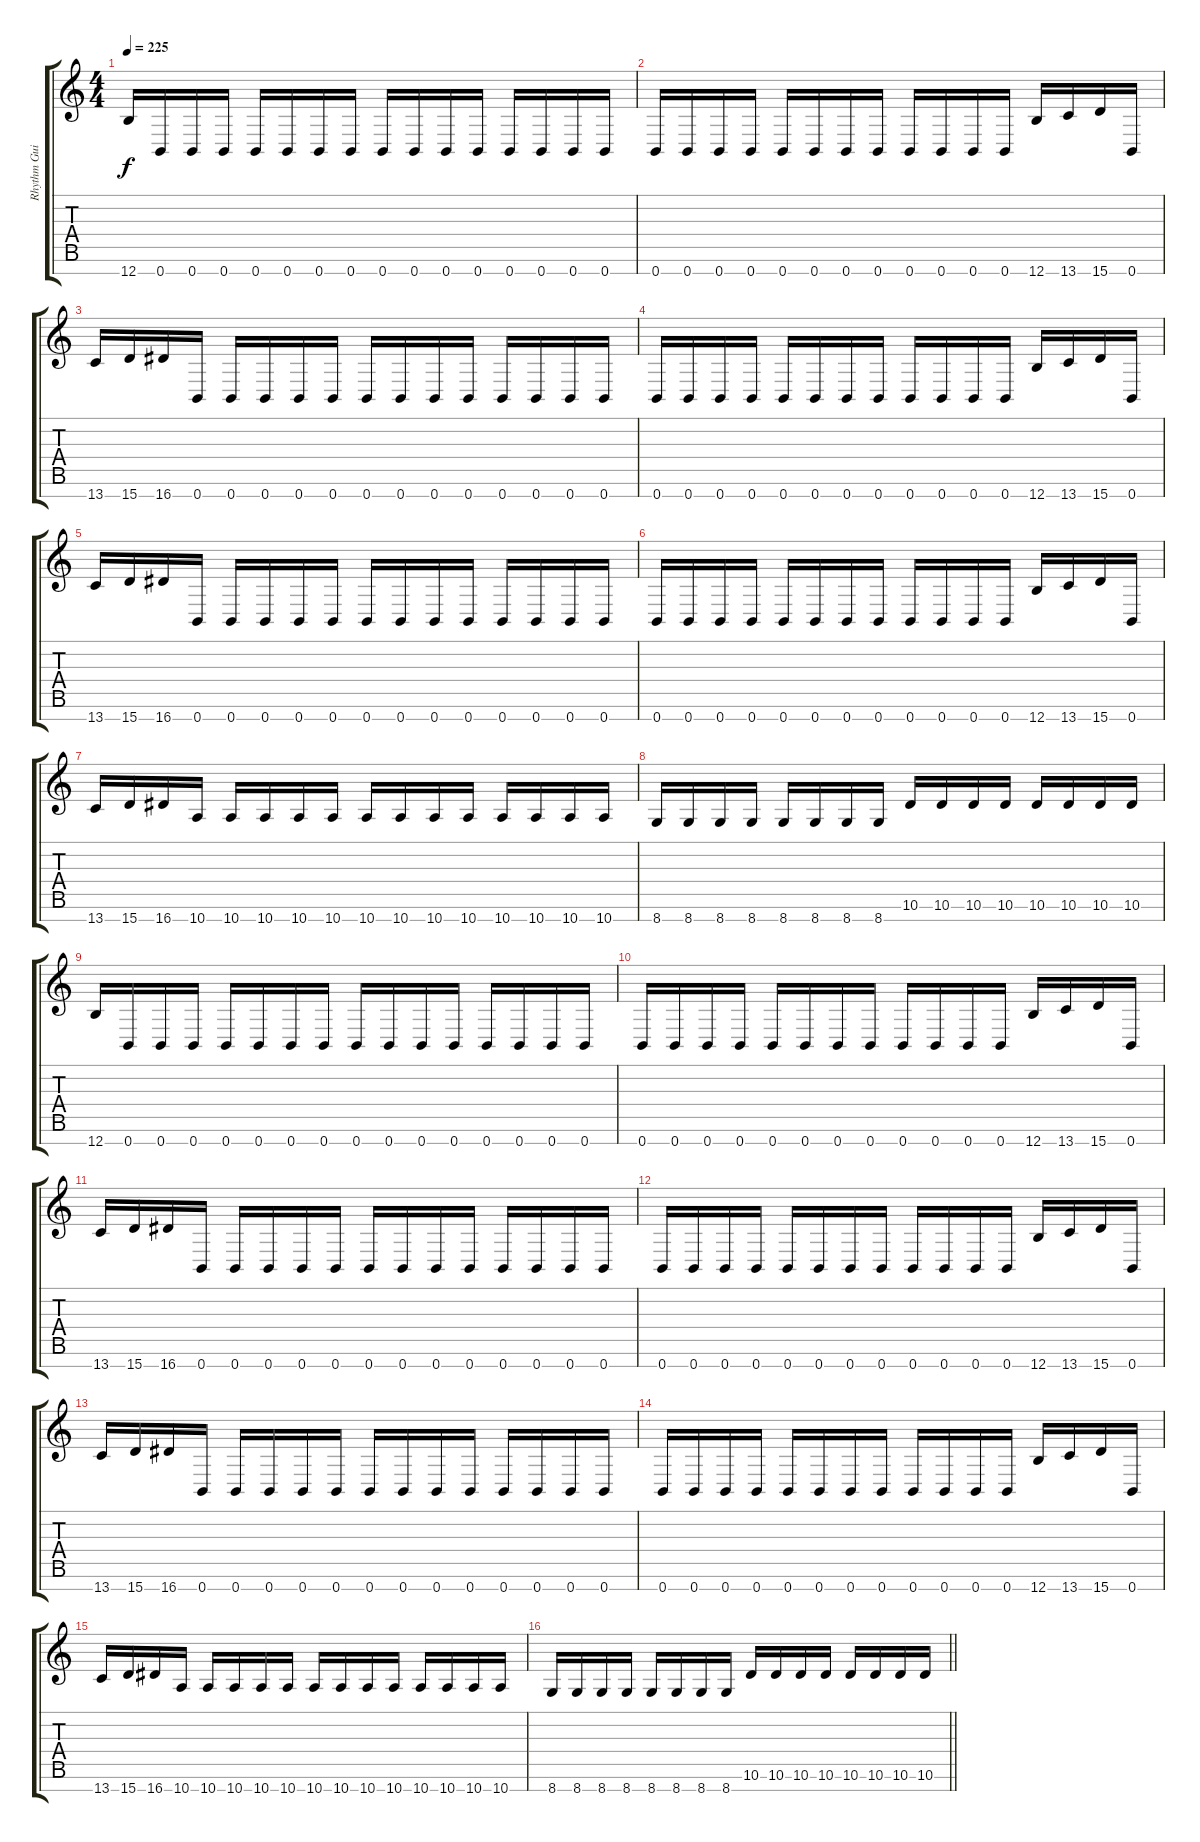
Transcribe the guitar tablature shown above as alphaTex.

\track ("Rhythm Guitar 2" "Rhythm Gui") {instrument overdrivenguitar}
\staff {score tabs}
\tuning (E4 B3 G3 D3 A2 E2 B1) {hide}
\ts (4 4)
\tempo 225
\clef g2
\ks c
12.7.16{dy f} 0.7.16 0.7.16 0.7.16 0.7.16 0.7.16 0.7.16 0.7.16 0.7.16 0.7.16 0.7.16 0.7.16 0.7.16 0.7.16 0.7.16 0.7.16 |
0.7.16 0.7.16 0.7.16 0.7.16 0.7.16 0.7.16 0.7.16 0.7.16 0.7.16 0.7.16 0.7.16 0.7.16 12.7.16 13.7.16 15.7.16 0.7.16 |
13.7.16 15.7.16 16.7.16 0.7.16 0.7.16 0.7.16 0.7.16 0.7.16 0.7.16 0.7.16 0.7.16 0.7.16 0.7.16 0.7.16 0.7.16 0.7.16 |
0.7.16 0.7.16 0.7.16 0.7.16 0.7.16 0.7.16 0.7.16 0.7.16 0.7.16 0.7.16 0.7.16 0.7.16 12.7.16 13.7.16 15.7.16 0.7.16 |
13.7.16 15.7.16 16.7.16 0.7.16 0.7.16 0.7.16 0.7.16 0.7.16 0.7.16 0.7.16 0.7.16 0.7.16 0.7.16 0.7.16 0.7.16 0.7.16 |
0.7.16 0.7.16 0.7.16 0.7.16 0.7.16 0.7.16 0.7.16 0.7.16 0.7.16 0.7.16 0.7.16 0.7.16 12.7.16 13.7.16 15.7.16 0.7.16 |
13.7.16 15.7.16 16.7.16 10.7.16 10.7.16 10.7.16 10.7.16 10.7.16 10.7.16 10.7.16 10.7.16 10.7.16 10.7.16 10.7.16 10.7.16 10.7.16 |
8.7.16 8.7.16 8.7.16 8.7.16 8.7.16 8.7.16 8.7.16 8.7.16 10.6.16 10.6.16 10.6.16 10.6.16 10.6.16 10.6.16 10.6.16 10.6.16 |
12.7.16 0.7.16 0.7.16 0.7.16 0.7.16 0.7.16 0.7.16 0.7.16 0.7.16 0.7.16 0.7.16 0.7.16 0.7.16 0.7.16 0.7.16 0.7.16 |
0.7.16 0.7.16 0.7.16 0.7.16 0.7.16 0.7.16 0.7.16 0.7.16 0.7.16 0.7.16 0.7.16 0.7.16 12.7.16 13.7.16 15.7.16 0.7.16 |
13.7.16 15.7.16 16.7.16 0.7.16 0.7.16 0.7.16 0.7.16 0.7.16 0.7.16 0.7.16 0.7.16 0.7.16 0.7.16 0.7.16 0.7.16 0.7.16 |
0.7.16 0.7.16 0.7.16 0.7.16 0.7.16 0.7.16 0.7.16 0.7.16 0.7.16 0.7.16 0.7.16 0.7.16 12.7.16 13.7.16 15.7.16 0.7.16 |
13.7.16 15.7.16 16.7.16 0.7.16 0.7.16 0.7.16 0.7.16 0.7.16 0.7.16 0.7.16 0.7.16 0.7.16 0.7.16 0.7.16 0.7.16 0.7.16 |
0.7.16 0.7.16 0.7.16 0.7.16 0.7.16 0.7.16 0.7.16 0.7.16 0.7.16 0.7.16 0.7.16 0.7.16 12.7.16 13.7.16 15.7.16 0.7.16 |
13.7.16 15.7.16 16.7.16 10.7.16 10.7.16 10.7.16 10.7.16 10.7.16 10.7.16 10.7.16 10.7.16 10.7.16 10.7.16 10.7.16 10.7.16 10.7.16 |
\barLineRight lightlight
8.7.16 8.7.16 8.7.16 8.7.16 8.7.16 8.7.16 8.7.16 8.7.16 10.6.16 10.6.16 10.6.16 10.6.16 10.6.16 10.6.16 10.6.16 10.6.16
